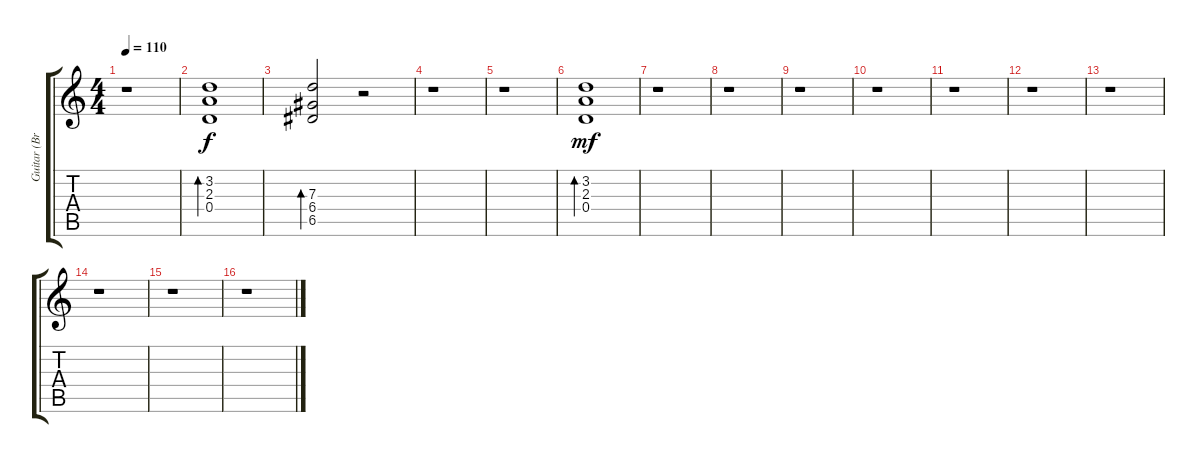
\track ("Guitar (Bridge)" "Guitar (Br") {instrument electricguitarclean}
\staff {score tabs}
\tuning (E4 B3 G3 D3 A2 D2) {hide}
\ts (4 4)
\tempo 110
\clef g2
\ks c
r.1{dy f} |
(3.2 2.3 0.4).1{bd 120} |
(7.3 6.4 6.5).2{bd 120} r.2 |
r.1 |
r.1 |
(3.2 2.3 0.4).1{bd 120 dy mf} |
r.1 |
r.1 |
r.1 |
r.1 |
r.1 |
r.1 |
r.1 |
r.1 |
r.1 |
r.1
